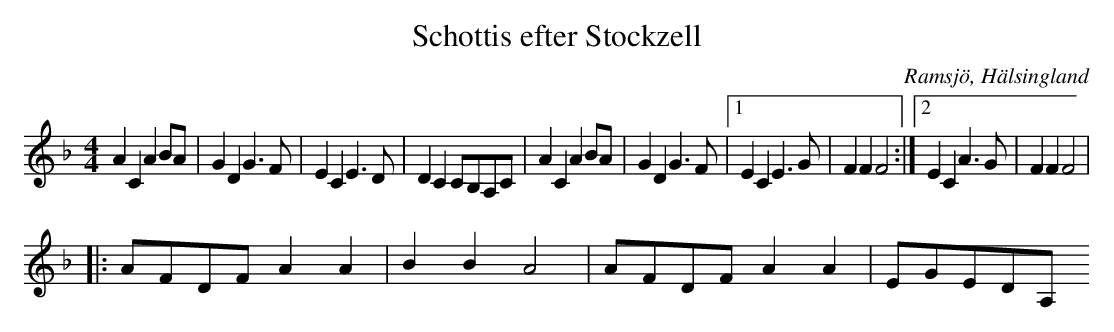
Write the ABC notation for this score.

X:1
T: Schottis efter Stockzell
O: Ramsjö, Hälsingland
M: 4/4
L: 1/8
K: F
A2 C2 A2 BA|G2 D2 G2>F2|E2 C2 E2>D2|D2 C2 CB,A,C|A2 C2 A2 BA|G2 D2 G2>F2|1 E2 C2 E2>G2|F2 F2 F4:|2 E2 C2 A2>G2|F2 F2 F4|
|:AFDF A2 A2| B2 B2 A4|AFDF A2 A2|EGEDA,
